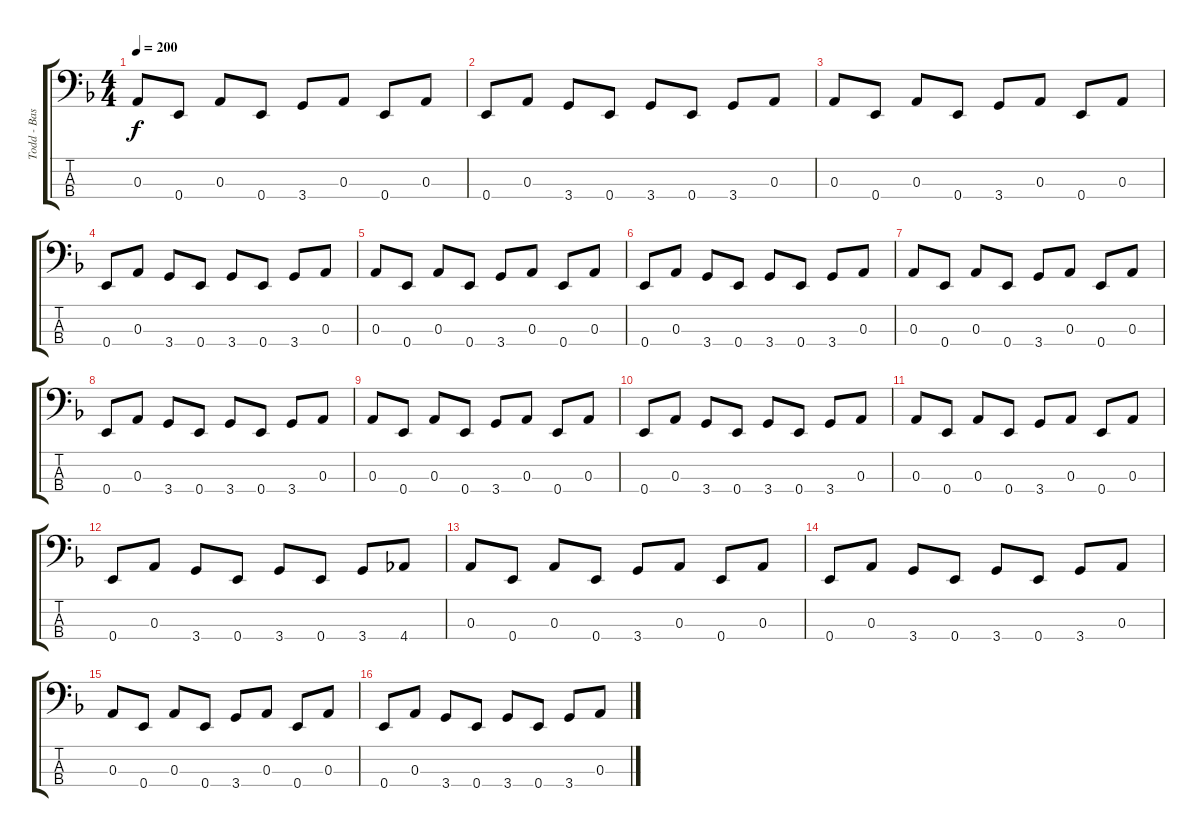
\track ("Todd - Bass" "Todd - Bas") {instrument electricbasspick}
\staff {score tabs}
\tuning (G2 D2 A1 E1) {hide}
\ts (4 4)
\tempo 200
\clef f4
\ks dminor
0.3.8{dy f} 0.4.8 0.3.8 0.4.8 3.4.8 0.3.8 0.4.8 0.3.8 |
0.4.8 0.3.8 3.4.8 0.4.8 3.4.8 0.4.8 3.4.8 0.3.8 |
0.3.8 0.4.8 0.3.8 0.4.8 3.4.8 0.3.8 0.4.8 0.3.8 |
0.4.8 0.3.8 3.4.8 0.4.8 3.4.8 0.4.8 3.4.8 0.3.8 |
0.3.8 0.4.8 0.3.8 0.4.8 3.4.8 0.3.8 0.4.8 0.3.8 |
0.4.8 0.3.8 3.4.8 0.4.8 3.4.8 0.4.8 3.4.8 0.3.8 |
0.3.8 0.4.8 0.3.8 0.4.8 3.4.8 0.3.8 0.4.8 0.3.8 |
0.4.8 0.3.8 3.4.8 0.4.8 3.4.8 0.4.8 3.4.8 0.3.8 |
0.3.8 0.4.8 0.3.8 0.4.8 3.4.8 0.3.8 0.4.8 0.3.8 |
0.4.8 0.3.8 3.4.8 0.4.8 3.4.8 0.4.8 3.4.8 0.3.8 |
0.3.8 0.4.8 0.3.8 0.4.8 3.4.8 0.3.8 0.4.8 0.3.8 |
0.4.8 0.3.8 3.4.8 0.4.8 3.4.8 0.4.8 3.4.8 4.4.8 |
0.3.8 0.4.8 0.3.8 0.4.8 3.4.8 0.3.8 0.4.8 0.3.8 |
0.4.8 0.3.8 3.4.8 0.4.8 3.4.8 0.4.8 3.4.8 0.3.8 |
0.3.8 0.4.8 0.3.8 0.4.8 3.4.8 0.3.8 0.4.8 0.3.8 |
0.4.8 0.3.8 3.4.8 0.4.8 3.4.8 0.4.8 3.4.8 0.3.8
